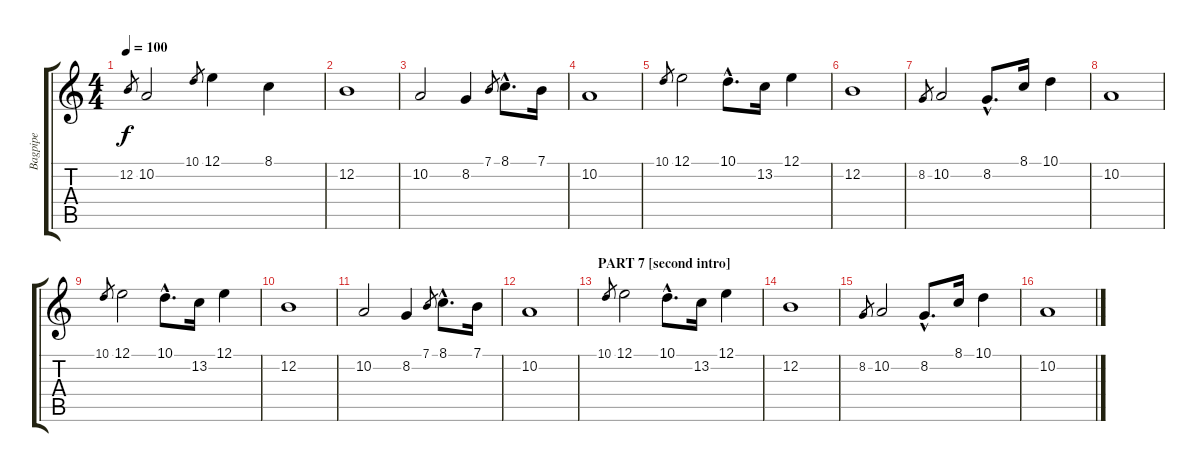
\track ("Bagpipe" "Bagpipe") {instrument bagpipe}
\staff {score tabs}
\tuning (E4 B3 G3 D3 A2 E2) {hide}
\ts (4 4)
\tempo 100
\clef g2
\ks c
12.2.8{gr dy f} 10.2.2 10.1.8{gr} 12.1.4 8.1.4 |
12.2.1 |
10.2.2 8.2.4 7.1.8{gr} 8.1{hac}.8{d} 7.1.16 |
10.2.1 |
10.1.8{gr} 12.1.2 10.1{hac}.8{d} 13.2.16 12.1.4 |
12.2.1 |
8.2.8{gr} 10.2.2 8.2{hac}.8{d} 8.1.16 10.1.4 |
10.2.1 |
10.1.8{gr} 12.1.2 10.1{hac}.8{d} 13.2.16 12.1.4 |
12.2.1 |
10.2.2 8.2.4 7.1.8{gr} 8.1{hac}.8{d} 7.1.16 |
10.2.1 |
\section ("" "PART 7 [second intro]")
10.1.8{gr} 12.1.2 10.1{hac}.8{d} 13.2.16 12.1.4 |
12.2.1 |
8.2.8{gr} 10.2.2 8.2{hac}.8{d} 8.1.16 10.1.4 |
10.2.1
